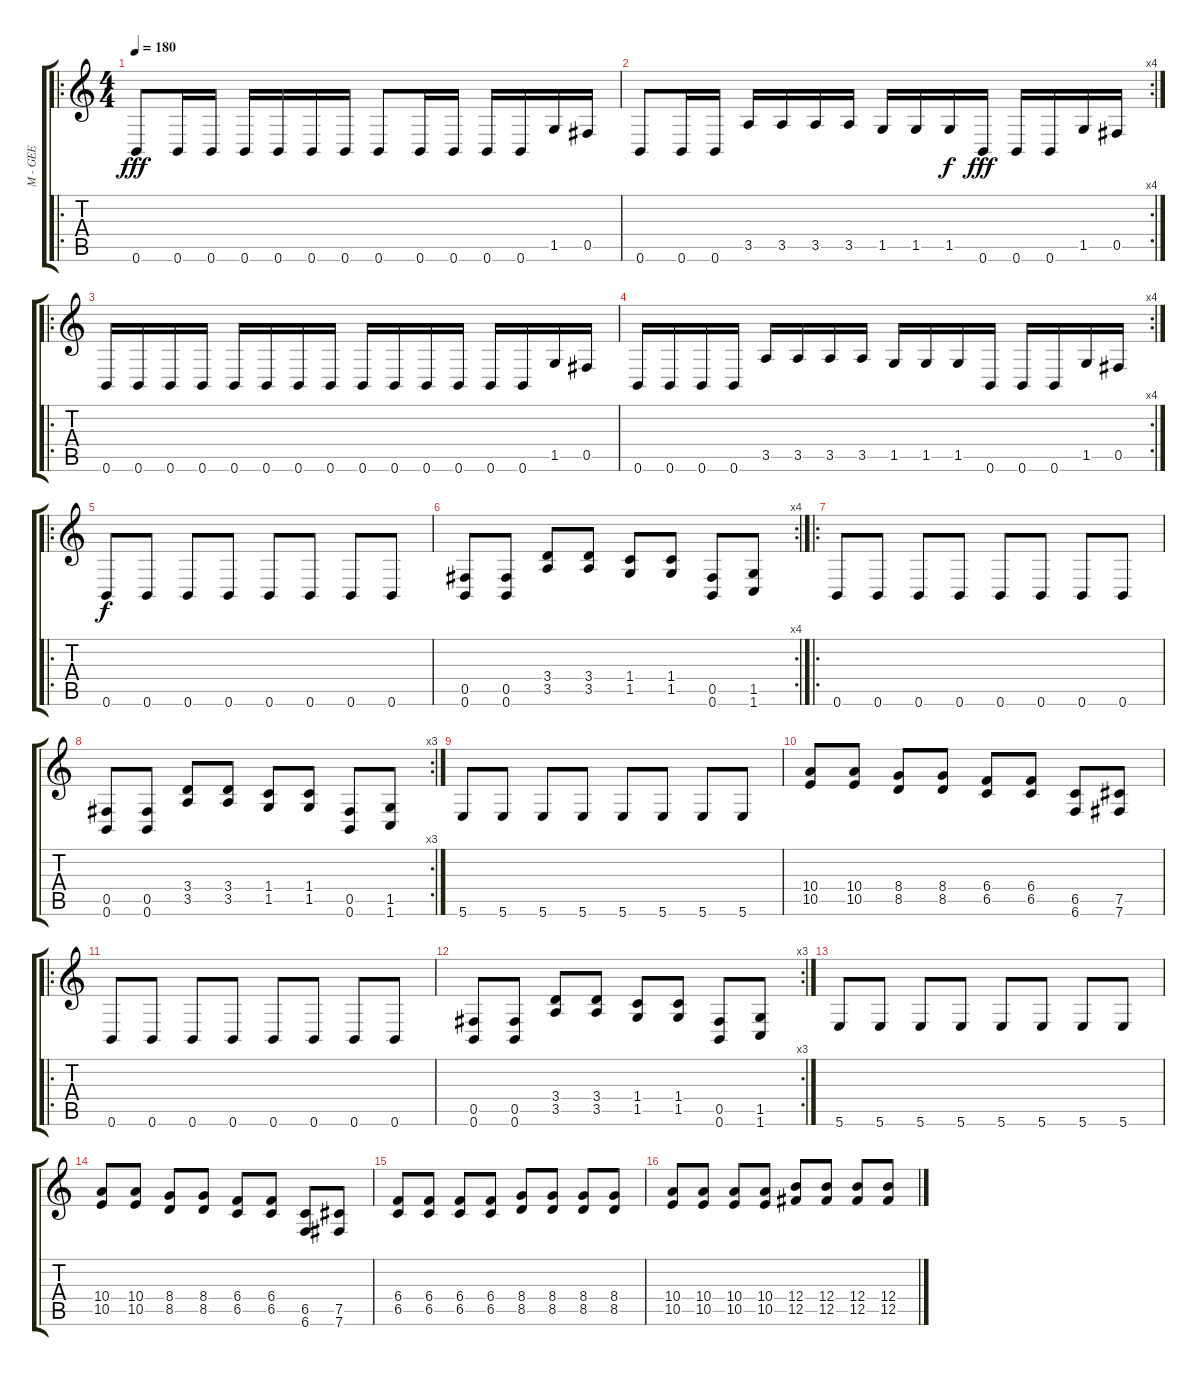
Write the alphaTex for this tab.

\track ("M - GEE" "M - GEE") {instrument distortionguitar}
\staff {score tabs}
\tuning (Db4 Ab3 E3 B2 Gb2 B1) {hide}
\ro
\ts (4 4)
\tempo 180
\clef g2
\ks c
0.6.8{dy fff instrument distortionguitar} 0.6.16 0.6.16 0.6.16 0.6.16 0.6.16 0.6.16 0.6.8 0.6.16 0.6.16 0.6.16 0.6.16 1.5.16 0.5.16 |
\rc 4
0.6.8 0.6.16 0.6.16 3.5.16 3.5.16 3.5.16 3.5.16 1.5.16 1.5.16 1.5.16{dy f} 0.6.16{dy fff} 0.6.16 0.6.16 1.5.16 0.5.16 |
\ro
0.6.16 0.6.16 0.6.16 0.6.16 0.6.16 0.6.16 0.6.16 0.6.16 0.6.16 0.6.16 0.6.16 0.6.16 0.6.16 0.6.16 1.5.16 0.5.16 |
\rc 4
0.6.16 0.6.16 0.6.16 0.6.16 3.5.16 3.5.16 3.5.16 3.5.16 1.5.16 1.5.16 1.5.16 0.6.16 0.6.16 0.6.16 1.5.16 0.5.16 |
\ro
0.6.8{dy f} 0.6.8 0.6.8 0.6.8 0.6.8 0.6.8 0.6.8 0.6.8 |
\rc 4
(0.5 0.6).8 (0.5 0.6).8 (3.4 3.5).8 (3.4 3.5).8 (1.4 1.5).8 (1.4 1.5).8 (0.5 0.6).8 (1.5 1.6).8 |
\ro
0.6.8 0.6.8 0.6.8 0.6.8 0.6.8 0.6.8 0.6.8 0.6.8 |
\rc 3
(0.5 0.6).8 (0.5 0.6).8 (3.4 3.5).8 (3.4 3.5).8 (1.4 1.5).8 (1.4 1.5).8 (0.5 0.6).8 (1.5 1.6).8 |
5.6.8 5.6.8 5.6.8 5.6.8 5.6.8 5.6.8 5.6.8 5.6.8 |
(10.4 10.5).8 (10.4 10.5).8 (8.4 8.5).8 (8.4 8.5).8 (6.4 6.5).8 (6.4 6.5).8 (6.5 6.6).8 (7.5 7.6).8 |
\ro
0.6.8 0.6.8 0.6.8 0.6.8 0.6.8 0.6.8 0.6.8 0.6.8 |
\rc 3
(0.5 0.6).8 (0.5 0.6).8 (3.4 3.5).8 (3.4 3.5).8 (1.4 1.5).8 (1.4 1.5).8 (0.5 0.6).8 (1.5 1.6).8 |
5.6.8 5.6.8 5.6.8 5.6.8 5.6.8 5.6.8 5.6.8 5.6.8 |
(10.4 10.5).8 (10.4 10.5).8 (8.4 8.5).8 (8.4 8.5).8 (6.4 6.5).8 (6.4 6.5).8 (6.5 6.6).8 (7.5 7.6).8 |
(6.4 6.5).8 (6.4 6.5).8 (6.4 6.5).8 (6.4 6.5).8 (8.4 8.5).8 (8.4 8.5).8 (8.4 8.5).8 (8.4 8.5).8 |
(10.4 10.5).8 (10.4 10.5).8 (10.4 10.5).8 (10.4 10.5).8 (12.4 12.5).8 (12.4 12.5).8 (12.4 12.5).8 (12.4 12.5).8
